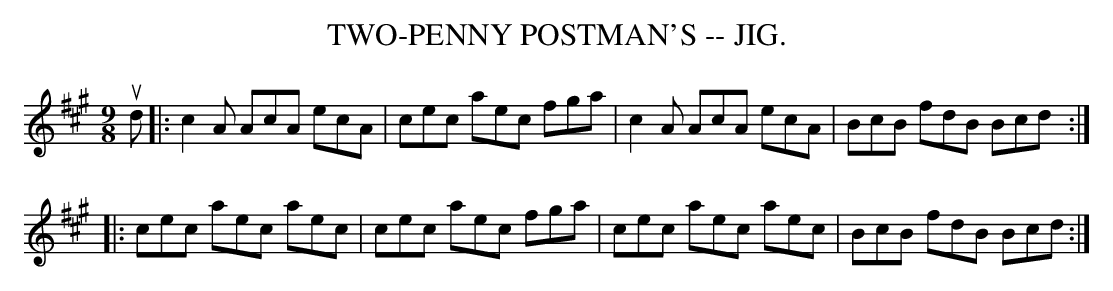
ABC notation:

X:1
T:TWO-PENNY POSTMAN'S -- JIG.
M:9/8
L:1/8
K:A
ud|:c2A AcA ecA|cec aec fga|c2A AcA ecA|BcB fdB Bcd:|
|:cec aec aec|cec aec fga|cec aec aec|BcB fdB Bcd:|
